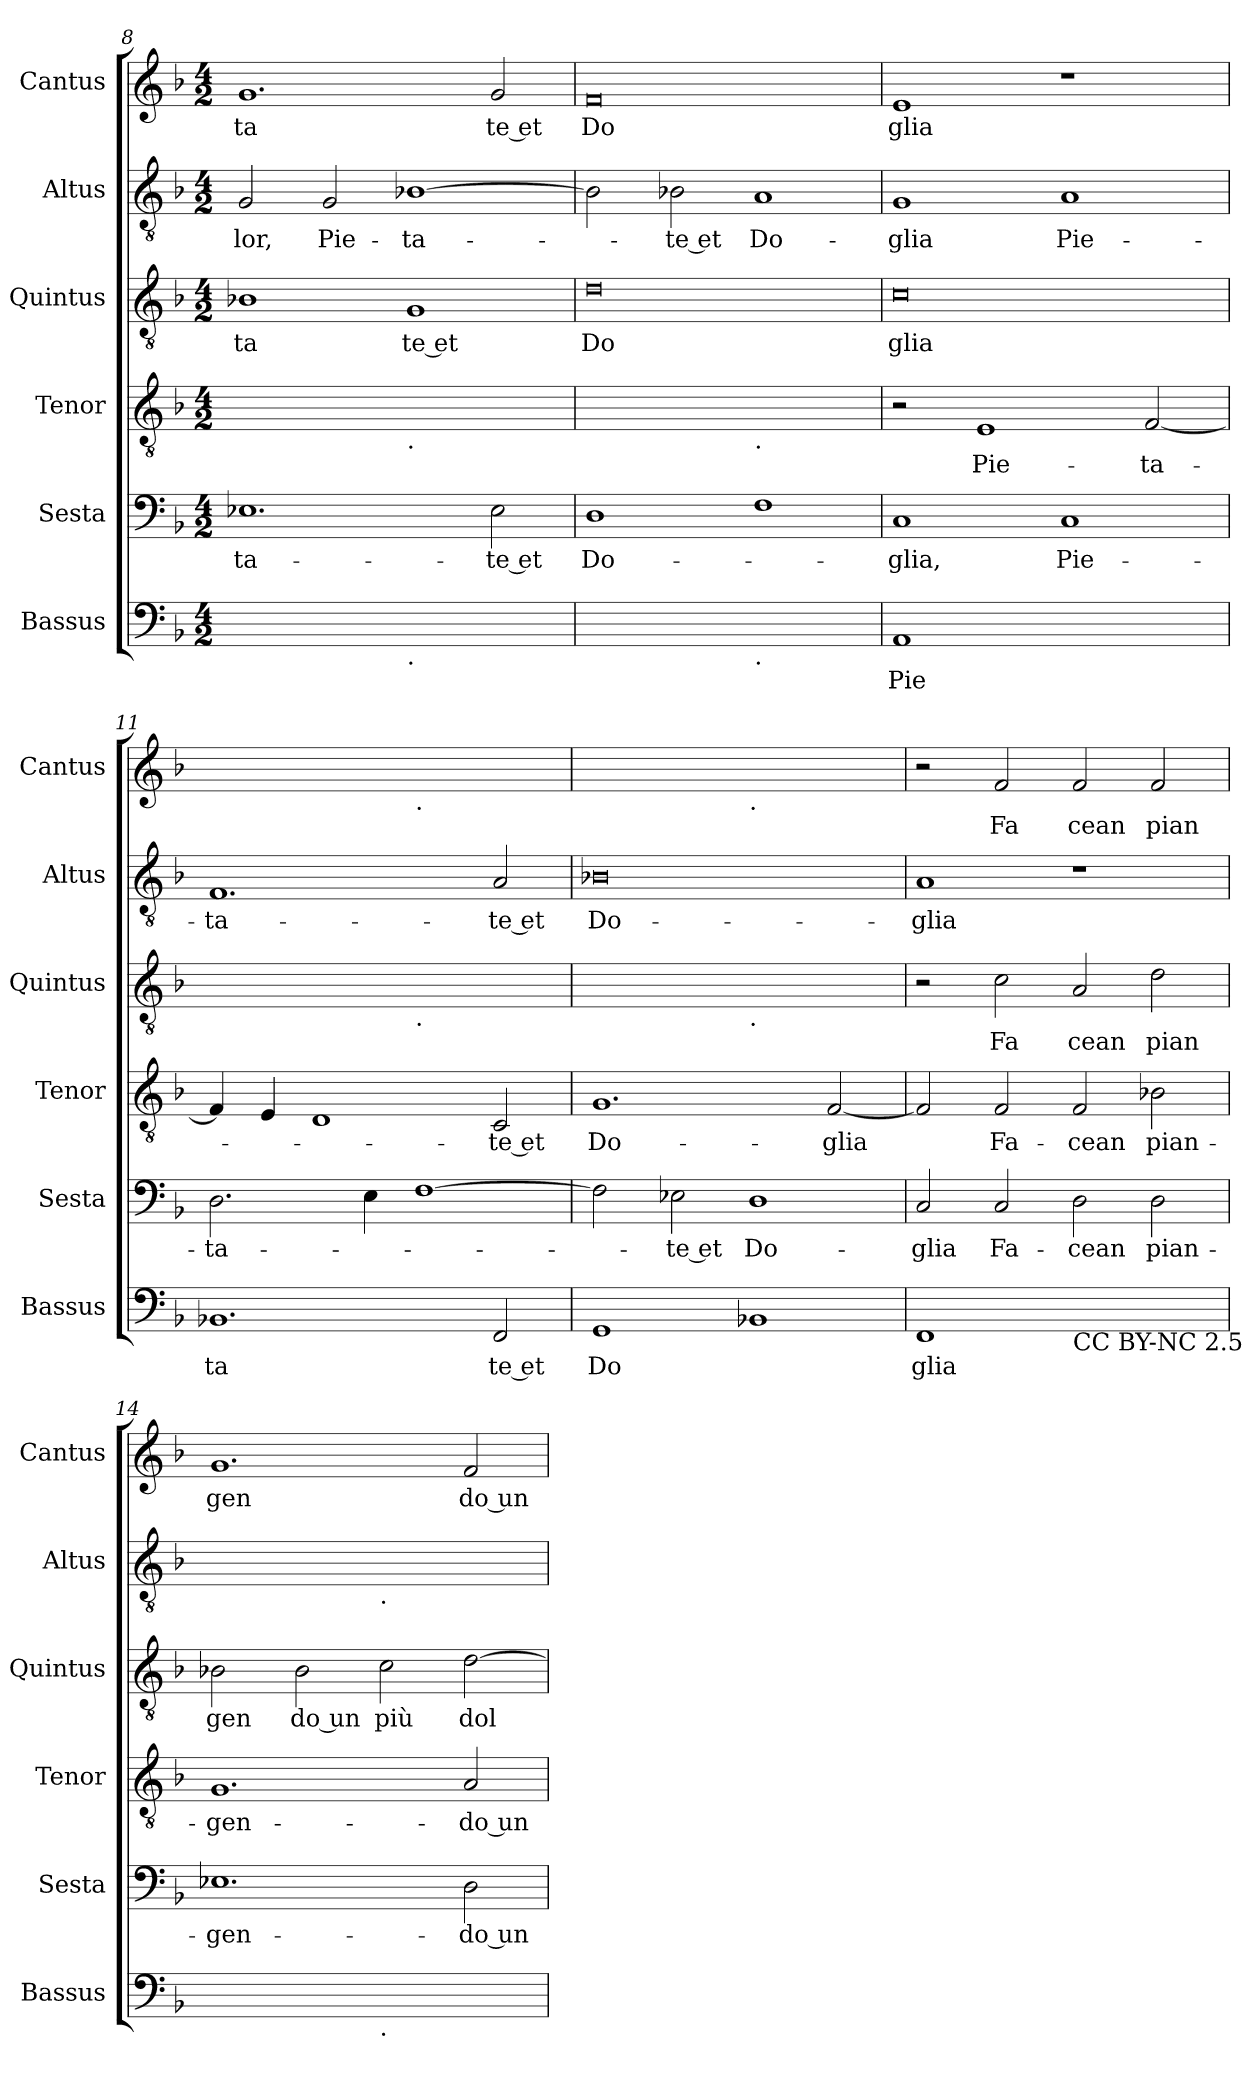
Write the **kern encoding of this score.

**kern	**text	**kern	**text	**kern	**text	**kern	**text	**kern	**text	**kern	**text
*part6	*part6	*part5	*part5	*part4	*part4	*part3	*part3	*part2	*part2	*part1	*part1
*staff6	*staff6	*staff5	*staff5	*staff4	*staff4	*staff3	*staff3	*staff2	*staff2	*staff1	*staff1
*I"Bassus	*	*I"Sesta	*	*I"Tenor	*	*I"Quintus	*	*I"Altus	*	*I"Cantus	*
*I'Bassus	*	*I'Sesta	*	*I'Tenor	*	*I'Quintus	*	*I'Altus	*	*I'Cantus	*
*clefF4	*	*clefF4	*	*clefGv2	*	*clefGv2	*	*clefGv2	*	*clefG2	*
*k[b-]	*	*k[b-]	*	*k[b-]	*	*k[b-]	*	*k[b-]	*	*k[b-]	*
*F:	*	*F:	*	*F:	*	*F:	*	*F:	*	*F:	*
*M4/2	*	*M4/2	*	*M4/2	*	*M4/2	*	*M4/2	*	*M4/2	*
=8	=8	=8	=8	=8	=8	=8	=8	=8	=8	=8	=8
*^	*	*	*	*^	*	*	*	*	*	*	*
0ryy	1ryy	.	1.E-X	ta-	0ryy	1ryy	.	1B-X	ta	2G/	-lor,	1.g	ta
.	.	.	.	.	.	.	.	.	.	2G/	Pie-	.	.
!	!	!	!	!	!	!LO:TX:b:t=.	!	!	!	!	!	!	!
!	!LO:TX:b:t=.	!	!	!	!	!	!	!	!	!	!	!	!
.	1ryy	.	.	.	.	1ryy	.	1G	te et	[1B-X	-ta-	.	.
.	.	.	2E-\	-te et	.	.	.	.	.	.	.	2g/	te et
=9	=9	=9	=9	=9	=9	=9	=9	=9	=9	=9	=9	=9	=9
0ryy	1ryy	.	1D	Do-	0ryy	1ryy	.	0d	Do	2B-\]	.	0f	Do
.	.	.	.	.	.	.	.	.	.	2B-X\	-te et	.	.
!	!	!	!	!	!	!LO:TX:b:t=.	!	!	!	!	!	!	!
!	!LO:TX:b:t=.	!	!	!	!	!	!	!	!	!	!	!	!
.	1ryy	.	1F	.	.	1ryy	.	.	.	1A	Do-	.	.
*v	*v	*	*	*	*v	*v	*	*	*	*	*	*	*
=10	=10	=10	=10	=10	=10	=10	=10	=10	=10	=10	=10
1AA	Pie	1C	-glia,	2r	.	0c	glia	1G	-glia	1e	glia
.	.	.	.	1E	Pie-	.	.	.	.	.	.
1ryy	.	1C	Pie-	.	.	.	.	1A	Pie-	1r	.
.	.	.	.	[2F/	-ta-	.	.	.	.	.	.
=11	=11	=11	=11	=11	=11	=11	=11	=11	=11	=11	=11
*	*	*	*	*	*	*^	*	*	*	*^	*
1.BB-X	ta	2.D\	-ta-	4F/]	.	0ryy	1ryy	.	1.F	-ta-	0ryy	1ryy	.
.	.	.	.	4E/	.	.	.	.	.	.	.	.	.
.	.	.	.	1D	.	.	.	.	.	.	.	.	.
.	.	4E\	.	.	.	.	.	.	.	.	.	.	.
!	!	!	!	!	!	!	!	!	!	!	!	!LO:TX:b:t=.	!
!	!	!	!	!	!	!	!LO:TX:b:t=.	!	!	!	!	!	!
.	.	[1F	.	.	.	.	1ryy	.	.	.	.	1ryy	.
2FF/	te et	.	.	2C/	-te et	.	.	.	2A/	-te et	.	.	.
=12	=12	=12	=12	=12	=12	=12	=12	=12	=12	=12	=12	=12	=12
1GG	Do	2F\]	.	1.G	Do-	0ryy	1ryy	.	0B-X	Do-	0ryy	1ryy	.
.	.	2E-X\	-te et	.	.	.	.	.	.	.	.	.	.
!	!	!	!	!	!	!	!	!	!	!	!	!LO:TX:b:t=.	!
!	!	!	!	!	!	!	!LO:TX:b:t=.	!	!	!	!	!	!
1BB-X	.	1D	Do-	.	.	.	1ryy	.	.	.	.	1ryy	.
.	.	.	.	[2F/	-glia	.	.	.	.	.	.	.	.
*	*	*	*	*	*	*v	*v	*	*	*	*v	*v	*
=13	=13	=13	=13	=13	=13	=13	=13	=13	=13	=13	=13
1FF	glia	2C/	-glia	2F/]	.	2r	.	1A	-glia	2r	.
.	.	2C/	Fa-	2F/	Fa-	2c\	Fa	.	.	2f/	Fa
!LO:TX:b:t=CC BY-NC 2.5	!	!	!	!	!	!	!	!	!	!	!
1ryy	.	2D\	-cean	2F/	-cean	2A/	cean	1r	.	2f/	cean
.	.	2D\	pian-	2B-X\	pian-	2d\	pian	.	.	2f/	pian
=14	=14	=14	=14	=14	=14	=14	=14	=14	=14	=14	=14
*^	*	*	*	*	*	*	*	*^	*	*	*
0ryy	1ryy	.	1.E-X	-gen-	1.G	-gen-	2B-X\	gen	0ryy	1ryy	.	1.g	gen
.	.	.	.	.	.	.	2B-\	do un	.	.	.	.	.
!	!	!	!	!	!	!	!	!	!	!LO:TX:b:t=.	!	!	!
!	!LO:TX:b:t=.	!	!	!	!	!	!	!	!	!	!	!	!
.	1ryy	.	.	.	.	.	2c\	più	.	1ryy	.	.	.
.	.	.	2D\	-do un	2A/	-do un	[2d\	dol	.	.	.	2f/	do un
*v	*v	*	*	*	*	*	*	*	*v	*v	*	*	*
=	=	=	=	=	=	=	=	=	=	=	=
*-	*-	*-	*-	*-	*-	*-	*-	*-	*-	*-	*-
